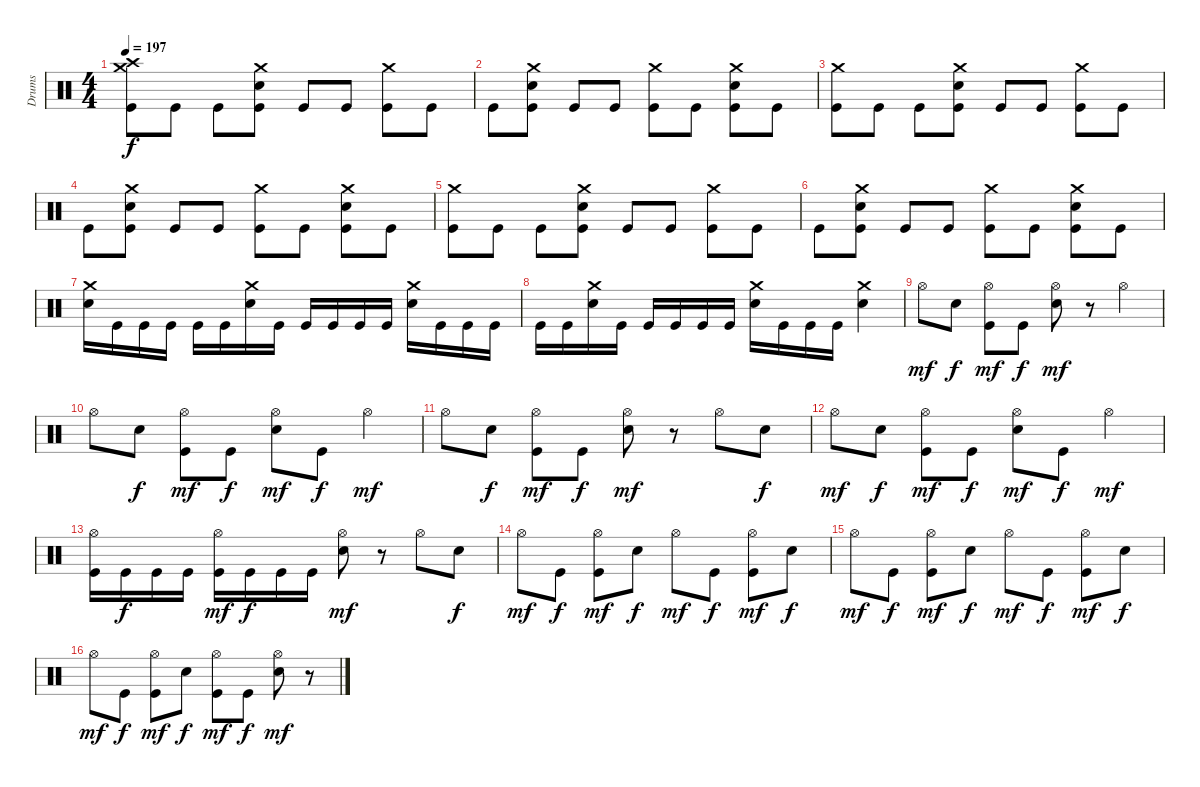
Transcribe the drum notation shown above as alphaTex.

\track ("Drums" "Drums") {instrument percussion}
\staff {score}
\articulation defaults
\ts (4 4)
\tempo 197
\clef neutral
\ks c
("Crash high (hit)" "Crash medium (hit)" "Kick (hit)").8{dy f} "Kick (hit)".8 "Kick (hit)".8 ("Crash medium (hit)" "Electric Snare (hit)" "Kick (hit)").8 "Kick (hit)".8 "Kick (hit)".8 ("Crash medium (hit)" "Kick (hit)").8 "Kick (hit)".8 |
"Kick (hit)".8 ("Crash medium (hit)" "Electric Snare (hit)" "Kick (hit)").8 "Kick (hit)".8 "Kick (hit)".8 ("Crash medium (hit)" "Kick (hit)").8 "Kick (hit)".8 ("Crash medium (hit)" "Electric Snare (hit)" "Kick (hit)").8 "Kick (hit)".8 |
("Crash medium (hit)" "Kick (hit)").8 "Kick (hit)".8 "Kick (hit)".8 ("Crash medium (hit)" "Electric Snare (hit)" "Kick (hit)").8 "Kick (hit)".8 "Kick (hit)".8 ("Crash medium (hit)" "Kick (hit)").8 "Kick (hit)".8 |
"Kick (hit)".8 ("Crash medium (hit)" "Electric Snare (hit)" "Kick (hit)").8 "Kick (hit)".8 "Kick (hit)".8 ("Crash medium (hit)" "Kick (hit)").8 "Kick (hit)".8 ("Crash medium (hit)" "Electric Snare (hit)" "Kick (hit)").8 "Kick (hit)".8 |
("Crash medium (hit)" "Kick (hit)").8 "Kick (hit)".8 "Kick (hit)".8 ("Crash medium (hit)" "Electric Snare (hit)" "Kick (hit)").8 "Kick (hit)".8 "Kick (hit)".8 ("Crash medium (hit)" "Kick (hit)").8 "Kick (hit)".8 |
"Kick (hit)".8 ("Crash medium (hit)" "Electric Snare (hit)" "Kick (hit)").8 "Kick (hit)".8 "Kick (hit)".8 ("Crash medium (hit)" "Kick (hit)").8 "Kick (hit)".8 ("Crash medium (hit)" "Electric Snare (hit)" "Kick (hit)").8 "Kick (hit)".8 |
("Crash medium (hit)" "Electric Snare (hit)").16 "Kick (hit)".16 "Kick (hit)".16 "Kick (hit)".16 "Kick (hit)".16 "Kick (hit)".16 ("Crash medium (hit)" "Electric Snare (hit)").16 "Kick (hit)".16 "Kick (hit)".16 "Kick (hit)".16 "Kick (hit)".16 "Kick (hit)".16 ("Crash medium (hit)" "Electric Snare (hit)").16 "Kick (hit)".16 "Kick (hit)".16 "Kick (hit)".16 |
"Kick (hit)".16 "Kick (hit)".16 ("Crash medium (hit)" "Electric Snare (hit)").16 "Kick (hit)".16 "Kick (hit)".16 "Kick (hit)".16 "Kick (hit)".16 "Kick (hit)".16 ("Crash medium (hit)" "Electric Snare (hit)").16 "Kick (hit)".16 "Kick (hit)".16 "Kick (hit)".16 ("Crash medium (hit)" "Electric Snare (hit)").4 |
"Hi-Hat (open)".8{dy mf} "Electric Snare (hit)".8{dy f} ("Hi-Hat (open)" "Kick (hit)").8{dy mf} "Kick (hit)".8{dy f} ("Hi-Hat (open)" "Electric Snare (hit)").8{dy mf} r.8 "Hi-Hat (open)".4 |
"Hi-Hat (open)".8 "Electric Snare (hit)".8{dy f} ("Hi-Hat (open)" "Kick (hit)").8{dy mf} "Kick (hit)".8{dy f} ("Hi-Hat (open)" "Electric Snare (hit)").8{dy mf} "Kick (hit)".8{dy f} "Hi-Hat (open)".4{dy mf} |
"Hi-Hat (open)".8 "Electric Snare (hit)".8{dy f} ("Hi-Hat (open)" "Kick (hit)").8{dy mf} "Kick (hit)".8{dy f} ("Hi-Hat (open)" "Electric Snare (hit)").8{dy mf} r.8 "Hi-Hat (open)".8 "Electric Snare (hit)".8{dy f} |
"Hi-Hat (open)".8{dy mf} "Electric Snare (hit)".8{dy f} ("Hi-Hat (open)" "Kick (hit)").8{dy mf} "Kick (hit)".8{dy f} ("Hi-Hat (open)" "Electric Snare (hit)").8{dy mf} "Kick (hit)".8{dy f} "Hi-Hat (open)".4{dy mf} |
("Hi-Hat (open)" "Kick (hit)").16 "Kick (hit)".16{dy f} "Kick (hit)".16 "Kick (hit)".16 ("Hi-Hat (open)" "Kick (hit)").16{dy mf} "Kick (hit)".16{dy f} "Kick (hit)".16 "Kick (hit)".16 ("Hi-Hat (open)" "Electric Snare (hit)").8{dy mf} r.8 "Hi-Hat (open)".8 "Electric Snare (hit)".8{dy f} |
"Hi-Hat (open)".8{dy mf} "Kick (hit)".8{dy f} ("Hi-Hat (open)" "Kick (hit)").8{dy mf} "Electric Snare (hit)".8{dy f} "Hi-Hat (open)".8{dy mf} "Kick (hit)".8{dy f} ("Hi-Hat (open)" "Kick (hit)").8{dy mf} "Electric Snare (hit)".8{dy f} |
"Hi-Hat (open)".8{dy mf} "Kick (hit)".8{dy f} ("Hi-Hat (open)" "Kick (hit)").8{dy mf} "Electric Snare (hit)".8{dy f} "Hi-Hat (open)".8{dy mf} "Kick (hit)".8{dy f} ("Hi-Hat (open)" "Kick (hit)").8{dy mf} "Electric Snare (hit)".8{dy f} |
"Hi-Hat (open)".8{dy mf} "Kick (hit)".8{dy f} ("Hi-Hat (open)" "Kick (hit)").8{dy mf} "Electric Snare (hit)".8{dy f} ("Hi-Hat (open)" "Kick (hit)").8{dy mf} "Kick (hit)".8{dy f} ("Hi-Hat (open)" "Electric Snare (hit)").8{dy mf} r.8
